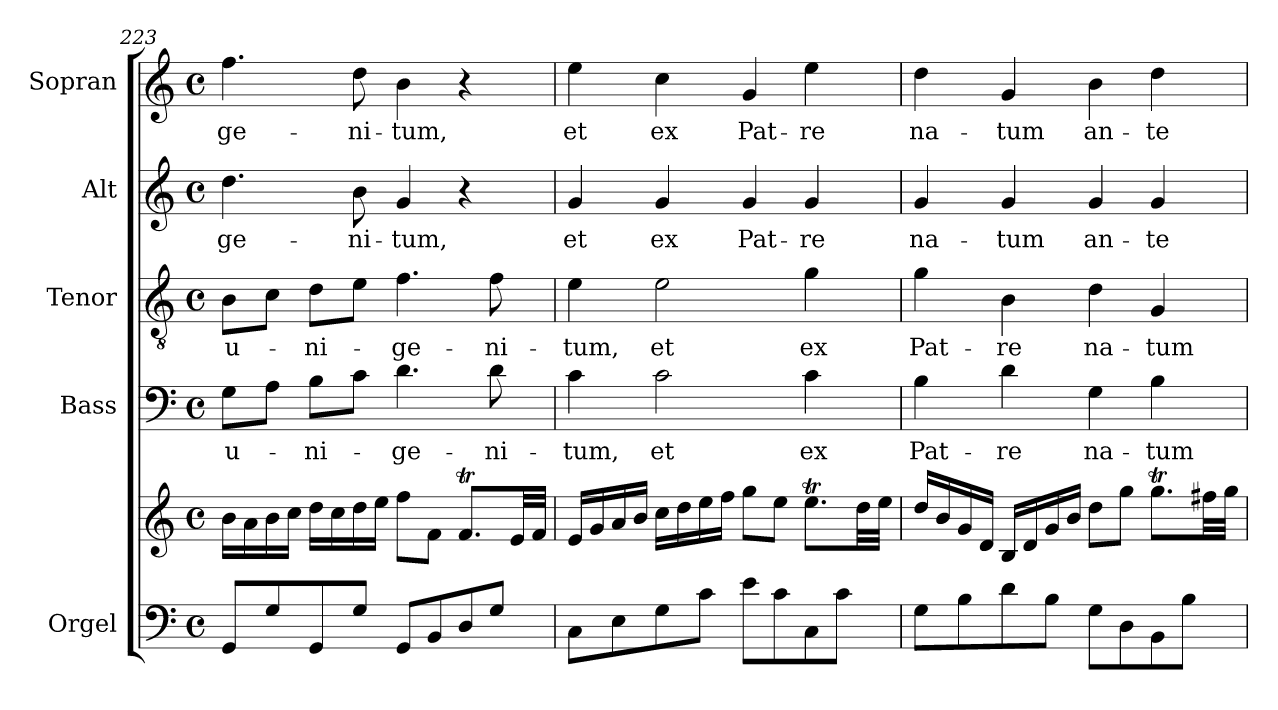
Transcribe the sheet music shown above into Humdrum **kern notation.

**kern	**kern	**kern	**text	**kern	**text	**kern	**text	**kern	**text
*part5	*part5	*part4	*part4	*part3	*part3	*part2	*part2	*part1	*part1
*staff6	*staff5	*staff4	*staff4	*staff3	*staff3	*staff2	*staff2	*staff1	*staff1
*I"Orgel	*	*I"Bass	*	*I"Tenor	*	*I"Alt	*	*I"Sopran	*
*I'Org.	*	*I'B.	*	*I'T.	*	*I'A.	*	*I'S.	*
!!LO:LB:g=z
*clefF4	*clefG2	*clefF4	*	*clefGv2	*	*clefG2	*	*clefG2	*
*k[]	*k[]	*k[]	*	*k[]	*	*k[]	*	*k[]	*
*C:	*C:	*C:	*	*C:	*	*C:	*	*C:	*
*M4/4	*M4/4	*M4/4	*	*M4/4	*	*M4/4	*	*M4/4	*
*met(c)	*met(c)	*met(c)	*	*met(c)	*	*met(c)	*	*met(c)	*
=223	=223	=223	=223	=223	=223	=223	=223	=223	=223
!	!	!	!LO:LY:b	!	!LO:LY:b	!	!LO:LY:b	!	!LO:LY:b
8GG/L	16b\LL	8G\L	u-	8B\L	u-	4.dd\	-ge-	4.ff\	-ge-
.	16a\	.	.	.	.	.	.	.	.
8G/	16b\	8A\J	.	8c\J	.	.	.	.	.
.	16cc\JJ	.	.	.	.	.	.	.	.
!	!	!	!LO:LY:b	!	!LO:LY:b	!	!	!	!
8GG/	16dd\LL	8B\L	-ni-	8d\L	-ni-	.	.	.	.
.	16cc\	.	.	.	.	.	.	.	.
!	!	!	!	!	!	!	!LO:LY:b	!	!LO:LY:b
8G/J	16dd\	8c\J	.	8e\J	.	8b\	-ni-	8dd\	-ni-
.	16ee\JJ	.	.	.	.	.	.	.	.
!	!	!	!LO:LY:b	!	!LO:LY:b	!	!LO:LY:b	!	!LO:LY:b
8GG/L	8ff\L	4.d\	-ge-	4.f\	-ge-	4g/	-tum,	4b\	-tum,
8BB/	8f\J	.	.	.	.	.	.	.	.
8D/	8.fT/L	.	.	.	.	4r	.	4r	.
!	!	!	!LO:LY:b	!	!LO:LY:b	!	!	!	!
8G/J	.	8d\	-ni-	8f\	-ni-	.	.	.	.
.	32e/LL	.	.	.	.	.	.	.	.
.	32f/JJJ	.	.	.	.	.	.	.	.
=224	=224	=224	=224	=224	=224	=224	=224	=224	=224
!	!	!	!LO:LY:b	!	!LO:LY:b	!	!LO:LY:b	!	!LO:LY:b
8C\L	16e/LL	4c\	-tum,	4e\	-tum,	4g/	et	4ee\	et
.	16g/	.	.	.	.	.	.	.	.
8E\	16a/	.	.	.	.	.	.	.	.
.	16b/JJ	.	.	.	.	.	.	.	.
!	!	!	!LO:LY:b	!	!LO:LY:b	!	!LO:LY:b	!	!LO:LY:b
8G\	16cc\LL	2c\	et	2e\	et	4g/	ex	4cc\	ex
.	16dd\	.	.	.	.	.	.	.	.
8c\J	16ee\	.	.	.	.	.	.	.	.
.	16ff\JJ	.	.	.	.	.	.	.	.
!	!	!	!	!	!	!	!LO:LY:b	!	!LO:LY:b
8e\L	8gg\L	.	.	.	.	4g/	Pat-	4g/	Pat-
8c\	8ee\J	.	.	.	.	.	.	.	.
!	!	!	!LO:LY:b	!	!LO:LY:b	!	!LO:LY:b	!	!LO:LY:b
8C\	8.eet\L	4c\	ex	4g\	ex	4g/	-re	4ee\	-re
8c\J	.	.	.	.	.	.	.	.	.
.	32dd\LL	.	.	.	.	.	.	.	.
.	32ee\JJJ	.	.	.	.	.	.	.	.
=225	=225	=225	=225	=225	=225	=225	=225	=225	=225
!	!	!	!LO:LY:b	!	!LO:LY:b	!	!LO:LY:b	!	!LO:LY:b
8G\L	16dd/LL	4B\	Pat-	4g\	Pat-	4g/	na-	4dd\	na-
.	16b/	.	.	.	.	.	.	.	.
8B\	16g/	.	.	.	.	.	.	.	.
.	16d/JJ	.	.	.	.	.	.	.	.
!	!	!	!LO:LY:b	!	!LO:LY:b	!	!LO:LY:b	!	!LO:LY:b
8d\	16B/LL	4d\	-re	4B\	-re	4g/	-tum	4g/	-tum
.	16d/	.	.	.	.	.	.	.	.
8B\J	16g/	.	.	.	.	.	.	.	.
.	16b/JJ	.	.	.	.	.	.	.	.
!	!	!	!LO:LY:b	!	!LO:LY:b	!	!LO:LY:b	!	!LO:LY:b
8G\L	8dd\L	4G\	na-	4d\	na-	4g/	an-	4b\	an-
8D\	8gg\J	.	.	.	.	.	.	.	.
!	!	!	!LO:LY:b	!	!LO:LY:b	!	!LO:LY:b	!	!LO:LY:b
8BB\	8.ggT\L	4B\	-tum	4G/	-tum	4g/	-te	4dd\	-te
8B\J	.	.	.	.	.	.	.	.	.
.	32ff#X\LL	.	.	.	.	.	.	.	.
.	32gg\JJJ	.	.	.	.	.	.	.	.
=	=	=	=	=	=	=	=	=	=
*-	*-	*-	*-	*-	*-	*-	*-	*-	*-
